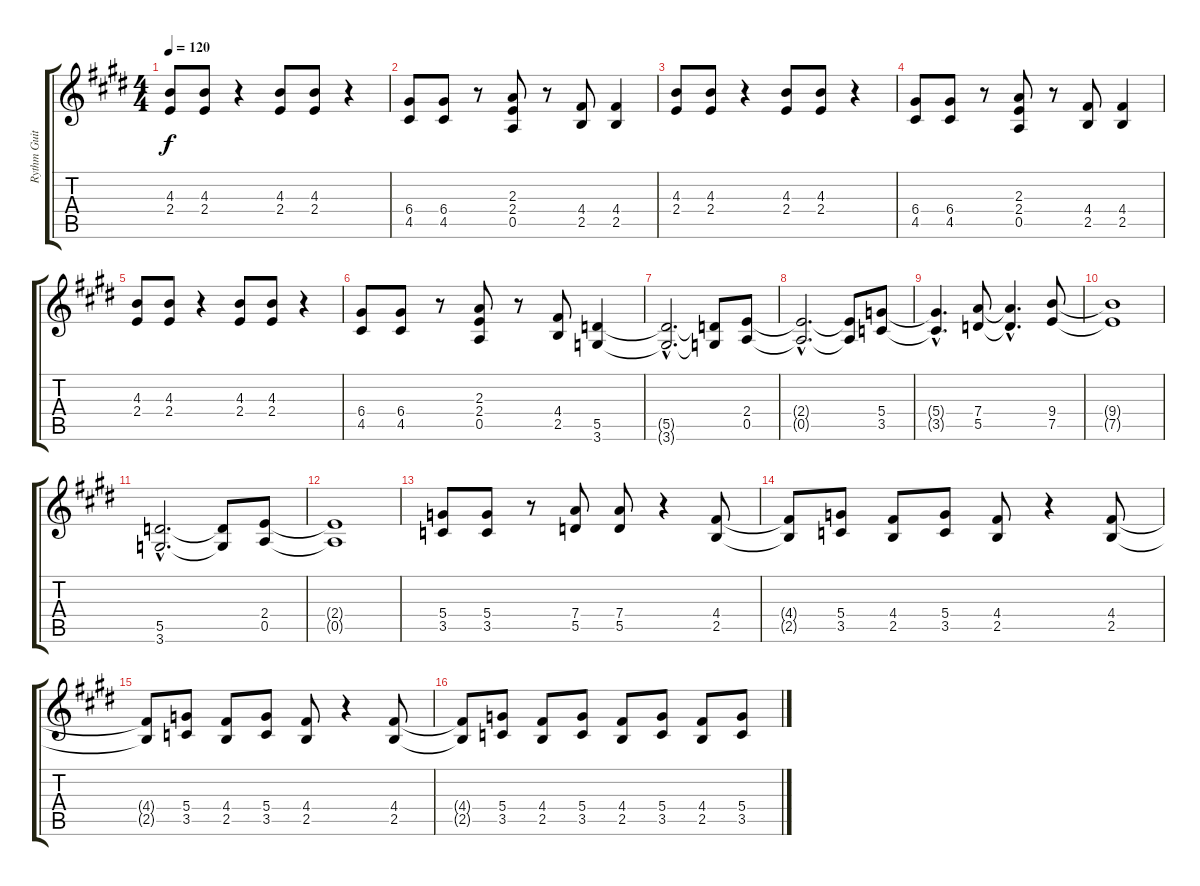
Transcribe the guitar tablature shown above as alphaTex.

\track ("Rythm Guitar" "Rythm Guit") {instrument overdrivenguitar}
\staff {score tabs}
\tuning (E4 B3 G3 D3 A2 E2) {hide}
\ts (4 4)
\tempo 120
\clef g2
\ks e
(4.3 2.4).8{dy f} (4.3 2.4).8 r.4 (4.3 2.4).8 (4.3 2.4).8 r.4 |
(6.4 4.5).8 (6.4 4.5).8 r.8 (2.3 2.4 0.5).8 r.8 (4.4 2.5).8 (4.4 2.5).4 |
(4.3 2.4).8 (4.3 2.4).8 r.4 (4.3 2.4).8 (4.3 2.4).8 r.4 |
(6.4 4.5).8 (6.4 4.5).8 r.8 (2.3 2.4 0.5).8 r.8 (4.4 2.5).8 (4.4 2.5).4 |
(4.3 2.4).8 (4.3 2.4).8 r.4 (4.3 2.4).8 (4.3 2.4).8 r.4 |
(6.4 4.5).8 (6.4 4.5).8 r.8 (2.3 2.4 0.5).8 r.8 (4.4 2.5).8 (5.5 3.6).4 |
(5.5{hac t} 3.6{hac t}).2{d} (5.5{t} 3.6{t}).8 (2.4 0.5).8 |
(2.4{hac t} 0.5{hac t}).2{d} (2.4{t} 0.5{t}).8 (5.4 3.5).8 |
(5.4{hac t} 3.5{hac t}).4{d} (7.4 5.5).8 (7.4{hac t} 5.5{hac t}).4{d} (9.4 7.5).8 |
(9.4{t} 7.5{t}).1 |
(5.5{hac} 3.6{hac}).2{d} (5.5{t} 3.6{t}).8 (2.4 0.5).8 |
(2.4{t} 0.5{t}).1 |
(5.4 3.5).8 (5.4 3.5).8 r.8 (7.4 5.5).8 (7.4 5.5).8 r.4 (4.4 2.5).8 |
(4.4{t} 2.5{t}).8 (5.4 3.5).8 (4.4 2.5).8 (5.4 3.5).8 (4.4 2.5).8 r.4 (4.4 2.5).8 |
(4.4{t} 2.5{t}).8 (5.4 3.5).8 (4.4 2.5).8 (5.4 3.5).8 (4.4 2.5).8 r.4 (4.4 2.5).8 |
(4.4{t} 2.5{t}).8 (5.4 3.5).8 (4.4 2.5).8 (5.4 3.5).8 (4.4 2.5).8 (5.4 3.5).8 (4.4 2.5).8 (5.4 3.5).8
